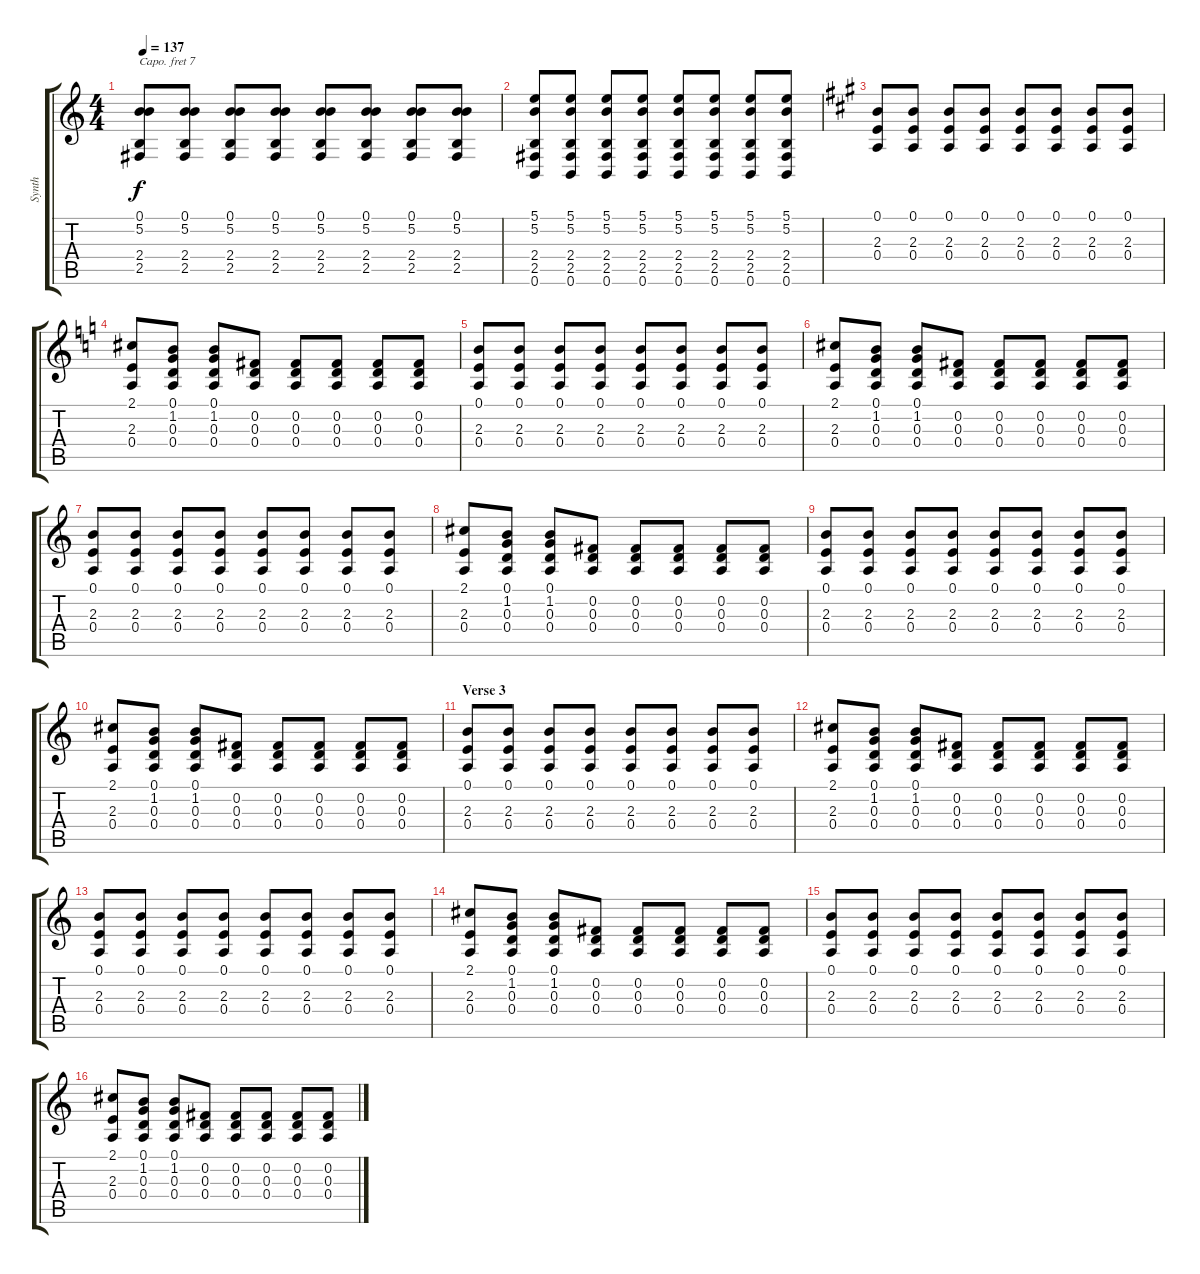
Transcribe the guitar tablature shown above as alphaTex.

\track ("Synth" "Synth") {instrument lead5charang}
\staff {score tabs}
\capo 7
\tuning (E4 B3 G3 D3 A2 E2) {hide}
\ts (4 4)
\tempo 137
\clef g2
\ks c
(0.1 5.2 2.4 2.5).8{dy f} (0.1 5.2 2.4 2.5).8 (0.1 5.2 2.4 2.5).8 (0.1 5.2 2.4 2.5).8 (0.1 5.2 2.4 2.5).8 (0.1 5.2 2.4 2.5).8 (0.1 5.2 2.4 2.5).8 (0.1 5.2 2.4 2.5).8 |
(5.1 5.2 2.4 2.5 0.6).8 (5.1 5.2 2.4 2.5 0.6).8 (5.1 5.2 2.4 2.5 0.6).8 (5.1 5.2 2.4 2.5 0.6).8 (5.1 5.2 2.4 2.5 0.6).8 (5.1 5.2 2.4 2.5 0.6).8 (5.1 5.2 2.4 2.5 0.6).8 (5.1 5.2 2.4 2.5 0.6).8 |
\ks a
(0.1 2.3 0.4).8 (0.1 2.3 0.4).8 (0.1 2.3 0.4).8 (0.1 2.3 0.4).8 (0.1 2.3 0.4).8 (0.1 2.3 0.4).8 (0.1 2.3 0.4).8 (0.1 2.3 0.4).8 |
\ks c
(2.1 2.3 0.4).8 (0.1 1.2 0.3 0.4).8 (0.1 1.2 0.3 0.4).8 (0.2 0.3 0.4).8 (0.2 0.3 0.4).8 (0.2 0.3 0.4).8 (0.2 0.3 0.4).8 (0.2 0.3 0.4).8 |
(0.1 2.3 0.4).8 (0.1 2.3 0.4).8 (0.1 2.3 0.4).8 (0.1 2.3 0.4).8 (0.1 2.3 0.4).8 (0.1 2.3 0.4).8 (0.1 2.3 0.4).8 (0.1 2.3 0.4).8 |
(2.1 2.3 0.4).8 (0.1 1.2 0.3 0.4).8 (0.1 1.2 0.3 0.4).8 (0.2 0.3 0.4).8 (0.2 0.3 0.4).8 (0.2 0.3 0.4).8 (0.2 0.3 0.4).8 (0.2 0.3 0.4).8 |
(0.1 2.3 0.4).8 (0.1 2.3 0.4).8 (0.1 2.3 0.4).8 (0.1 2.3 0.4).8 (0.1 2.3 0.4).8 (0.1 2.3 0.4).8 (0.1 2.3 0.4).8 (0.1 2.3 0.4).8 |
(2.1 2.3 0.4).8 (0.1 1.2 0.3 0.4).8 (0.1 1.2 0.3 0.4).8 (0.2 0.3 0.4).8 (0.2 0.3 0.4).8 (0.2 0.3 0.4).8 (0.2 0.3 0.4).8 (0.2 0.3 0.4).8 |
(0.1 2.3 0.4).8 (0.1 2.3 0.4).8 (0.1 2.3 0.4).8 (0.1 2.3 0.4).8 (0.1 2.3 0.4).8 (0.1 2.3 0.4).8 (0.1 2.3 0.4).8 (0.1 2.3 0.4).8 |
(2.1 2.3 0.4).8 (0.1 1.2 0.3 0.4).8 (0.1 1.2 0.3 0.4).8 (0.2 0.3 0.4).8 (0.2 0.3 0.4).8 (0.2 0.3 0.4).8 (0.2 0.3 0.4).8 (0.2 0.3 0.4).8 |
\section ("" "Verse 3")
(0.1 2.3 0.4).8 (0.1 2.3 0.4).8 (0.1 2.3 0.4).8 (0.1 2.3 0.4).8 (0.1 2.3 0.4).8 (0.1 2.3 0.4).8 (0.1 2.3 0.4).8 (0.1 2.3 0.4).8 |
(2.1 2.3 0.4).8 (0.1 1.2 0.3 0.4).8 (0.1 1.2 0.3 0.4).8 (0.2 0.3 0.4).8 (0.2 0.3 0.4).8 (0.2 0.3 0.4).8 (0.2 0.3 0.4).8 (0.2 0.3 0.4).8 |
(0.1 2.3 0.4).8 (0.1 2.3 0.4).8 (0.1 2.3 0.4).8 (0.1 2.3 0.4).8 (0.1 2.3 0.4).8 (0.1 2.3 0.4).8 (0.1 2.3 0.4).8 (0.1 2.3 0.4).8 |
(2.1 2.3 0.4).8 (0.1 1.2 0.3 0.4).8 (0.1 1.2 0.3 0.4).8 (0.2 0.3 0.4).8 (0.2 0.3 0.4).8 (0.2 0.3 0.4).8 (0.2 0.3 0.4).8 (0.2 0.3 0.4).8 |
(0.1 2.3 0.4).8 (0.1 2.3 0.4).8 (0.1 2.3 0.4).8 (0.1 2.3 0.4).8 (0.1 2.3 0.4).8 (0.1 2.3 0.4).8 (0.1 2.3 0.4).8 (0.1 2.3 0.4).8 |
(2.1 2.3 0.4).8 (0.1 1.2 0.3 0.4).8 (0.1 1.2 0.3 0.4).8 (0.2 0.3 0.4).8 (0.2 0.3 0.4).8 (0.2 0.3 0.4).8 (0.2 0.3 0.4).8 (0.2 0.3 0.4).8
